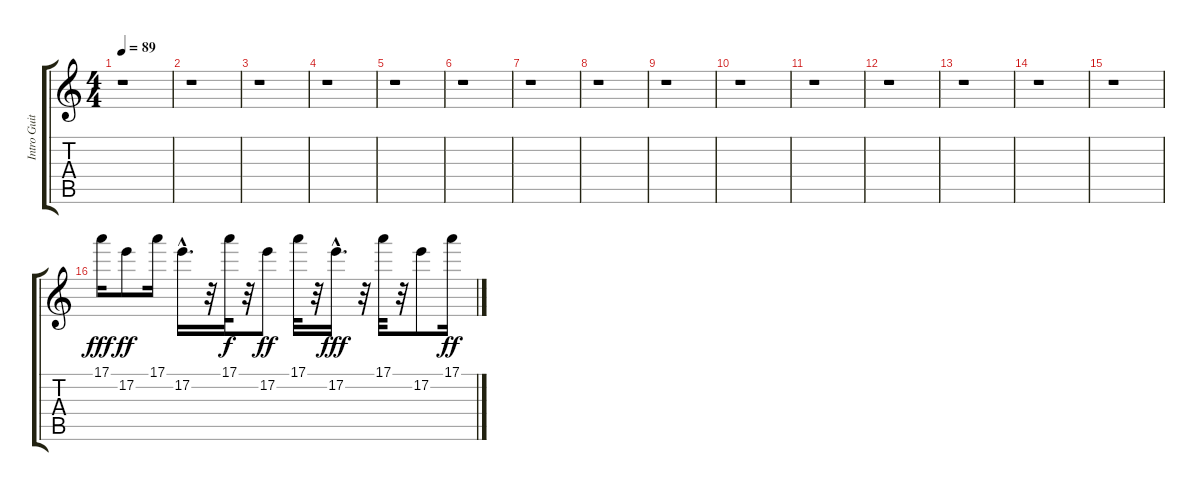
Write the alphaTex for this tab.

\track ("Intro Guitar Noise Accents" "Intro Guit") {instrument guitarharmonics}
\staff {score tabs}
\tuning (E4 B3 G3 D3 A2 D2) {hide}
\ts (4 4)
\tempo 89
\clef g2
\ks c
r.1{dy ff} |
r.1 |
r.1 |
r.1 |
r.1 |
r.1 |
r.1 |
r.1 |
r.1 |
r.1 |
r.1 |
r.1 |
r.1 |
r.1 |
r.1 |
17.1.16{dy fff volume 16} 17.2.8{dy ff} 17.1.16 17.2{hac}.16{d} r.32 17.1.32{dy f} r.32 17.2.8{dy ff} 17.1.32 r.32 17.2{hac}.16{d dy fff} r.32 17.1.32 r.32 17.2.8 17.1.16{dy ff}
